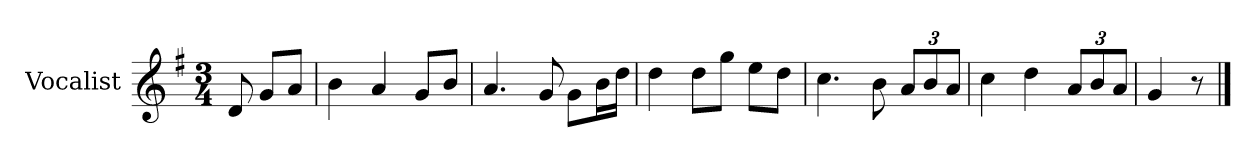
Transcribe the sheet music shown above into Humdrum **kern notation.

**kern
*part1
*staff1
*I"Vocalist
*k[f#]
*G:
*M3/4
=
8d
8gL
8aJ
=1
4b
4a
8gL
8bJ
=2
4.a
8g
8gL
16bL
16ddJJ
=3
4dd
8ddL
8ggJ
8eeL
8ddJ
=4
4.cc
8b
12aL
12b
12aJ
=5
4cc
4dd
12aL
12b
12aJ
=6
4g
8r
==
*-
